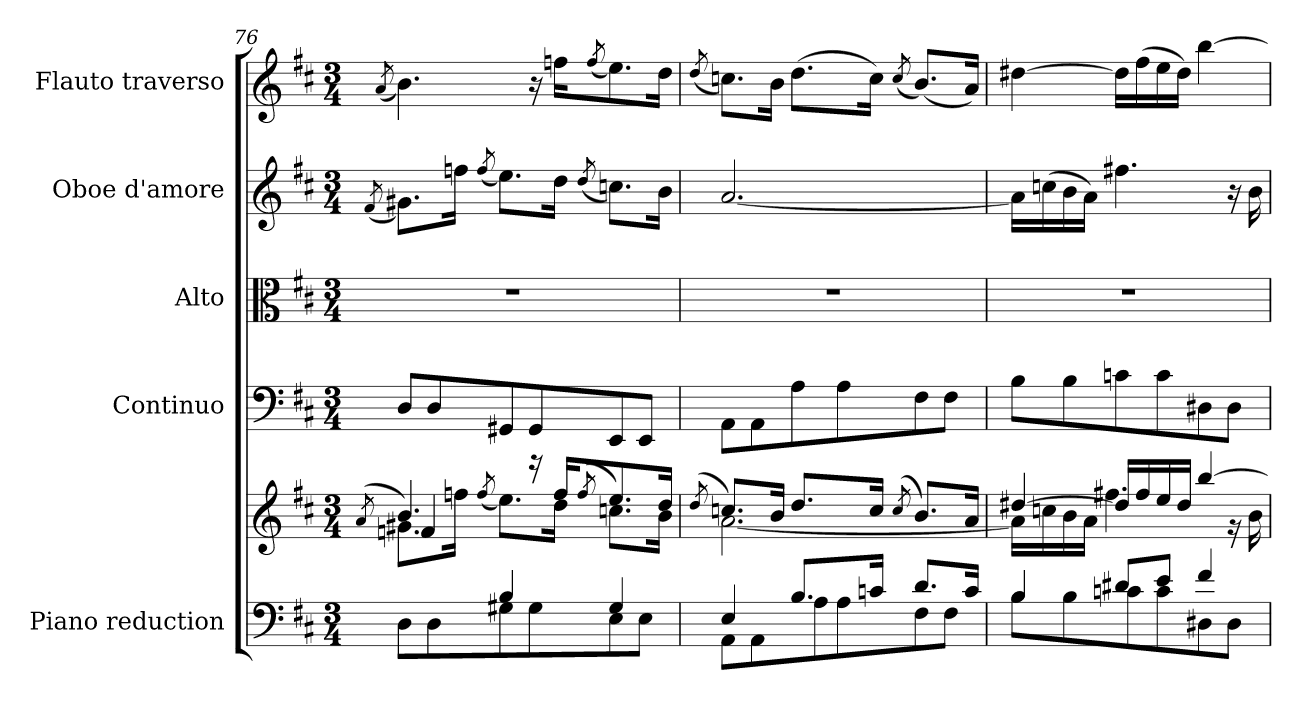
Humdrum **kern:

**kern	**kern	**kern	**kern	**kern	**kern
*part5	*part5	*part4	*part3	*part2	*part1
*staff6	*staff5	*staff4	*staff3	*staff2	*staff1
*I"Piano reduction	*	*I"Continuo	*I"Alto	*I"Oboe d'amore	*I"Flauto traverso
*I'Pno	*	*	*	*I'Ob	*I'Fl
*clefF4	*clefG2	*clefF4	*clefC3	*clefG2	*clefG2
*k[f#c#]	*k[f#c#]	*k[f#c#]	*k[f#c#]	*k[f#c#]	*k[f#c#]
*M3/4	*M3/4	*M3/4	*M3/4	*M3/4	*M3/4
=76	=76	=76	=76	=76	=76
.	(>8qa/	.	.	(<8qf#/	(<8qa/
*^	*^	*	*	*	*
*	*	*	*^	*	*	*	*
4ryy	8D\L	4.b/)	8.g#X\L	4fn/	8D/L	2.r	8.g#X\L)	4.b\)
.	8D\	.	.	.	8D/	.	.	.
.	.	.	16ffn\Jk	.	.	.	16ffn\Jk	.
.	.	.	(<8qff/	.	.	.	(<8qff/	.
4B/	8G#X\	.	8.ee\L)	2ryy	8GG#X/	.	8.ee\L)	.
.	8G#\	16r	.	.	8GG#/	.	.	16r
.	.	16ff/KL	16dd\Jk	.	.	.	16dd\Jk	16ffn\KL
.	.	(>8qff/	.	.	.	.	(<8qdd/	(<8qff/
4G#/	8E\	8.ee/)	8.ccn\L	.	8EE/	.	8.ccn\L)	8.ee\)
.	8E\J	.	.	.	8EE/J	.	.	.
.	.	16dd/Jk	16b\Jk	.	.	.	16b\Jk	16dd\Jk
*	*	*v	*v	*v	*	*	*	*
=77	=77	=77	=77	=77	=77	=77
.	.	(>8qdd/	.	.	.	(<8qdd/
*	*	*^	*	*	*	*
4E/	8AA\L	8.ccn/L)	[2.a\	8AA\L	2.r	[2.a/	8.ccn\L)
.	8AA\	.	.	8AA\	.	.	.
.	.	16b/Jk	.	.	.	.	16b\Jk
8.B/L	8A\	8.dd/L	.	8A\	.	.	(>8.dd\L
.	8A\	.	.	8A\	.	.	.
16cn/Jk	.	16cc/Jk	.	.	.	.	16cc\Jk)
.	.	(<8qcc/	.	.	.	.	(<8qcc/
8.d/L	8F#\	8.b/L)	.	8F#\	.	.	(<8.b/L)
.	8F#\J	.	.	8F#\J	.	.	.
16c/Jk	.	16a/Jk	.	.	.	.	16a/Jk)
!!LO:PB:g=z
=78	=78	=78	=78	=78	=78	=78	=78
4B/	8B\L	[4dd#X/	16a\LL]	8B\L	2.r	16a\LL]	[4dd#X\
.	.	.	16ccn\	.	.	(>16ccn\	.
.	8B\	.	16b\	8B\	.	16b\	.
.	.	.	16a\JJ	.	.	16a\JJ)	.
8d#X/L	8cn\	16dd#/LL]	4.ff#X\	8cn\	.	4.ff#X\	16dd#\LL]
.	.	16ff#/	.	.	.	.	(>16ff#\
8e/J	8c\	16ee/	.	8c\	.	.	16ee\
.	.	16dd#/JJ	.	.	.	.	16dd#\JJ)
4f#/	8D#X\	[4bb/	.	8D#X\	.	.	[4bb\
.	8D#\J	.	16r	8D#\J	.	16r	.
.	.	.	16b\	.	.	16b\	.
*v	*v	*	*	*	*	*	*
*	*v	*v	*	*	*	*
=	=	=	=	=	=
*-	*-	*-	*-	*-	*-
